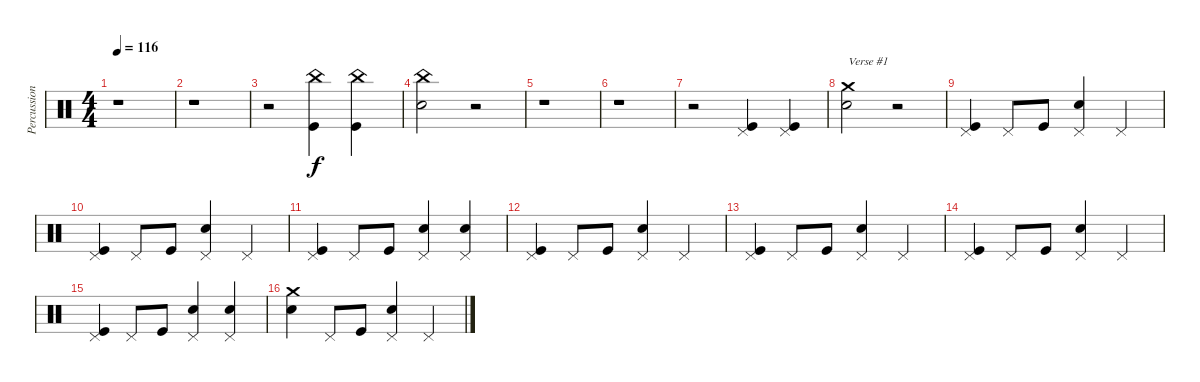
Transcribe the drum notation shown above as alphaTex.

\track ("Percussion" "Percussion") {instrument percussion}
\staff {score}
\articulation defaults
\ts (4 4)
\tempo 116
\clef neutral
\ks c
r.1{dy f} |
r.1 |
r.2 ("China (hit)" "Kick (hit)").4 ("China (hit)" "Kick (hit)").4 |
("China (hit)" "Snare (hit) 2").2 r.2 |
r.1 |
r.1 |
r.2 ("Pedal Hi-Hat (hit)" "Kick (hit)").4 ("Pedal Hi-Hat (hit)" "Kick (hit)").4 |
("Crash medium (hit)" "Snare (hit) 2").2{txt "Verse #1"} r.2 |
("Pedal Hi-Hat (hit)" "Kick (hit)").4 "Pedal Hi-Hat (hit)".8 "Kick (hit)".8 ("Pedal Hi-Hat (hit)" "Snare (hit) 2").4 "Pedal Hi-Hat (hit)".4 |
("Pedal Hi-Hat (hit)" "Kick (hit)").4 "Pedal Hi-Hat (hit)".8 "Kick (hit)".8 ("Pedal Hi-Hat (hit)" "Snare (hit) 2").4 "Pedal Hi-Hat (hit)".4 |
("Pedal Hi-Hat (hit)" "Kick (hit)").4 "Pedal Hi-Hat (hit)".8 "Kick (hit)".8 ("Pedal Hi-Hat (hit)" "Snare (hit) 2").4 ("Pedal Hi-Hat (hit)" "Snare (hit) 2").4 |
("Pedal Hi-Hat (hit)" "Kick (hit)").4 "Pedal Hi-Hat (hit)".8 "Kick (hit)".8 ("Pedal Hi-Hat (hit)" "Snare (hit) 2").4 "Pedal Hi-Hat (hit)".4 |
("Pedal Hi-Hat (hit)" "Kick (hit)").4 "Pedal Hi-Hat (hit)".8 "Kick (hit)".8 ("Pedal Hi-Hat (hit)" "Snare (hit) 2").4 "Pedal Hi-Hat (hit)".4 |
("Pedal Hi-Hat (hit)" "Kick (hit)").4 "Pedal Hi-Hat (hit)".8 "Kick (hit)".8 ("Pedal Hi-Hat (hit)" "Snare (hit) 2").4 "Pedal Hi-Hat (hit)".4 |
("Pedal Hi-Hat (hit)" "Kick (hit)").4 "Pedal Hi-Hat (hit)".8 "Kick (hit)".8 ("Pedal Hi-Hat (hit)" "Snare (hit) 2").4 ("Pedal Hi-Hat (hit)" "Snare (hit) 2").4 |
("Crash medium (hit)" "Snare (hit) 2").4 "Pedal Hi-Hat (hit)".8 "Kick (hit)".8 ("Pedal Hi-Hat (hit)" "Snare (hit) 2").4 "Pedal Hi-Hat (hit)".4
